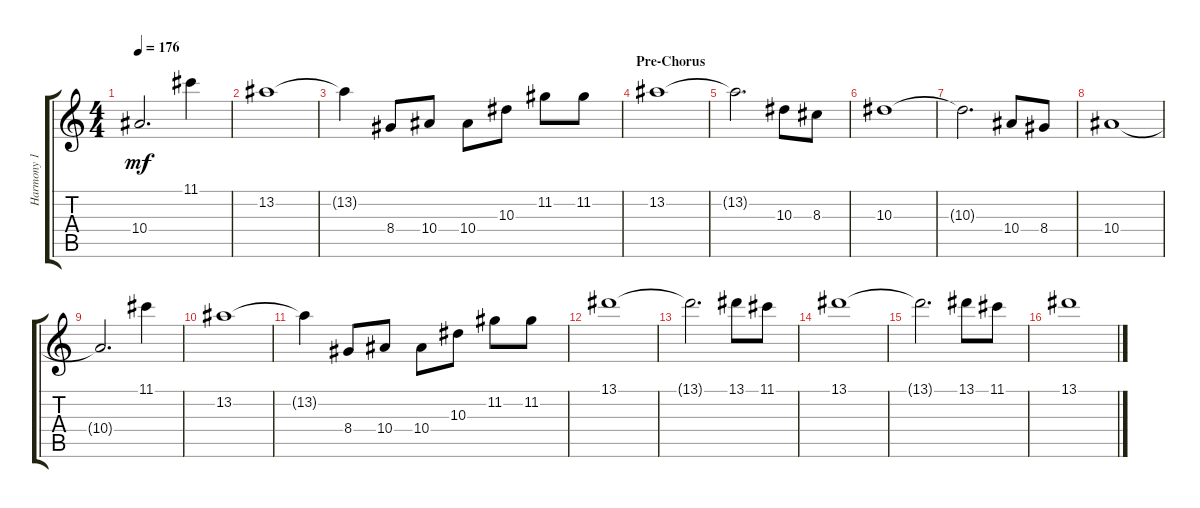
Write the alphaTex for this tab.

\track ("Harmony 1" "Harmony 1") {instrument overdrivenguitar}
\staff {score tabs}
\tuning (D4 A3 F3 C3 G2 C2) {hide}
\ts (4 4)
\tempo 176
\clef g2
\ks aminor
10.4{t}.2{d dy mf} 11.1.4 |
13.2.1 |
13.2{t}.4 8.4.8 10.4.8 10.4.8 10.3.8 11.2.8 11.2.8 |
\section ("" "Pre-Chorus")
13.2.1 |
13.2{t}.2{d} 10.3.8 8.3.8 |
10.3.1 |
10.3{t}.2{d} 10.4.8 8.4.8 |
10.4.1 |
10.4{t}.2{d} 11.1.4 |
13.2.1 |
13.2{t}.4 8.4.8 10.4.8 10.4.8 10.3.8 11.2.8 11.2.8 |
13.1.1 |
13.1{t}.2{d} 13.1.8 11.1.8 |
13.1.1 |
13.1{t}.2{d} 13.1.8 11.1.8 |
13.1.1
